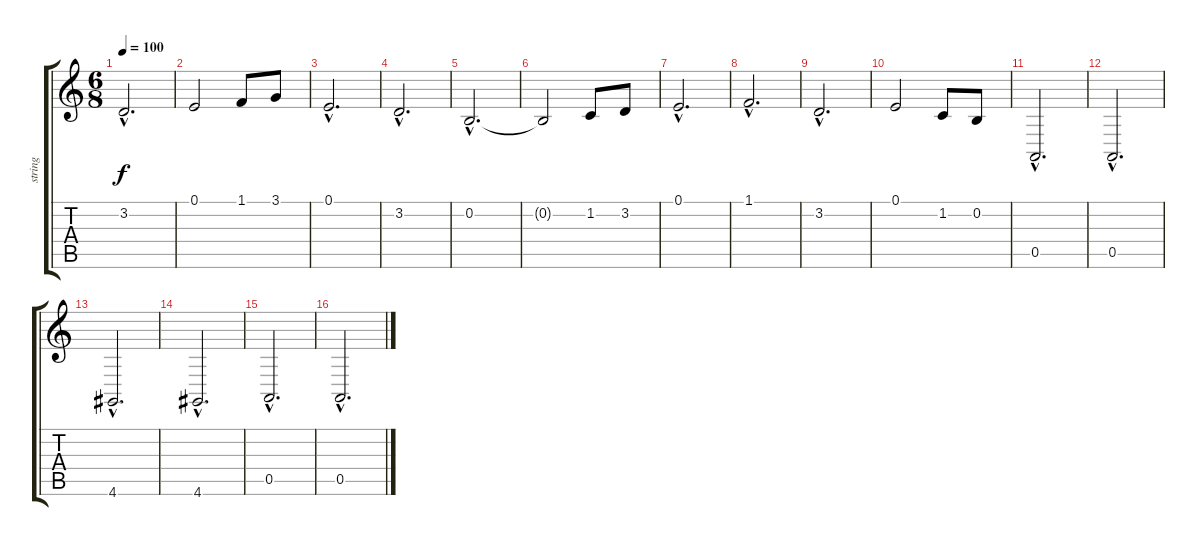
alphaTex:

\track ("string" "string") {instrument stringensemble2}
\staff {score tabs}
\tuning (E4 B3 G3 D3 A2 E2) {hide}
\ts (6 8)
\tempo 100
\clef g2
\ks c
3.2{hac}.2{d dy f} |
0.1.2 1.1.8 3.1.8 |
0.1{hac}.2{d} |
3.2{hac}.2{d} |
0.2{hac}.2{d} |
0.2{t}.2 1.2.8 3.2.8 |
0.1{hac}.2{d} |
1.1{hac}.2{d} |
3.2{hac}.2{d} |
0.1.2 1.2.8 0.2.8 |
0.5{hac}.2{d} |
0.5{hac}.2{d} |
4.6{hac}.2{d} |
4.6{hac}.2{d} |
0.5{hac}.2{d} |
0.5{hac}.2{d}
